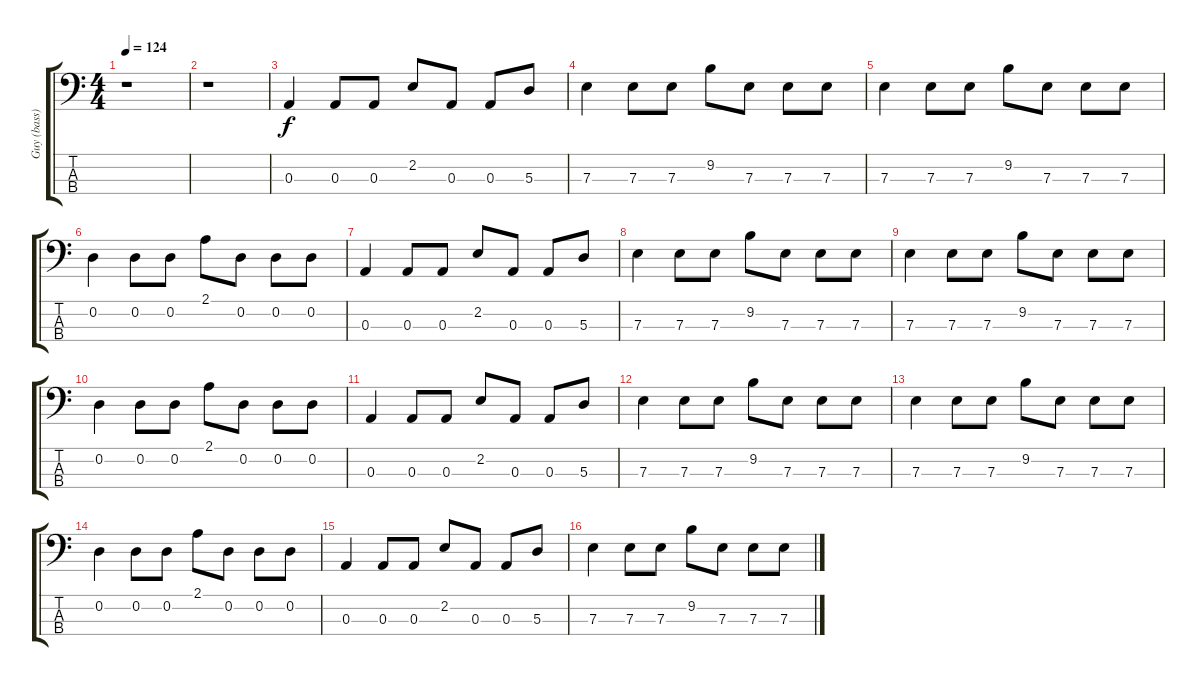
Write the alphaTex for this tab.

\track ("Guy (bass)" "Guy (bass)") {instrument electricbassfinger}
\staff {score tabs}
\tuning (G2 D2 A1 E1) {hide}
\ts (4 4)
\tempo 124
\clef f4
\ks c
r.1{dy f} |
r.1 |
0.3.4 0.3.8 0.3.8 2.2.8 0.3.8 0.3.8 5.3.8 |
7.3.4 7.3.8 7.3.8 9.2.8 7.3.8 7.3.8 7.3.8 |
7.3.4 7.3.8 7.3.8 9.2.8 7.3.8 7.3.8 7.3.8 |
0.2.4 0.2.8 0.2.8 2.1.8 0.2.8 0.2.8 0.2.8 |
0.3.4 0.3.8 0.3.8 2.2.8 0.3.8 0.3.8 5.3.8 |
7.3.4 7.3.8 7.3.8 9.2.8 7.3.8 7.3.8 7.3.8 |
7.3.4 7.3.8 7.3.8 9.2.8 7.3.8 7.3.8 7.3.8 |
0.2.4 0.2.8 0.2.8 2.1.8 0.2.8 0.2.8 0.2.8 |
0.3.4 0.3.8 0.3.8 2.2.8 0.3.8 0.3.8 5.3.8 |
7.3.4 7.3.8 7.3.8 9.2.8 7.3.8 7.3.8 7.3.8 |
7.3.4 7.3.8 7.3.8 9.2.8 7.3.8 7.3.8 7.3.8 |
0.2.4 0.2.8 0.2.8 2.1.8 0.2.8 0.2.8 0.2.8 |
0.3.4 0.3.8 0.3.8 2.2.8 0.3.8 0.3.8 5.3.8 |
7.3.4 7.3.8 7.3.8 9.2.8 7.3.8 7.3.8 7.3.8
